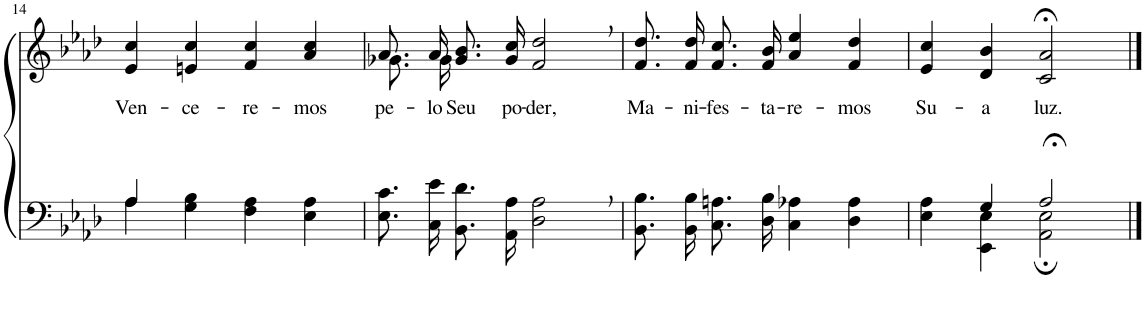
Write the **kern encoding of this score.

**kern	**kern	**text
*part2	*part1	*part1
*staff2	*staff1	*staff1
*I"Parte III e IV	*I"Parte I e II	*
!!LO:PB:g=z
*clefF4	*clefG2	*
*k[b-e-a-d-]	*k[b-e-a-d-]	*
*M4/4	*M4/4	*
=14	=14	=14
*^	*	*
!	!	!	!LO:LY:b
4A-/	4A-\	4e-/ 4cc/	Ven-
!	!	!	!LO:LY:b
2.ryy	4G\ 4B-\	4en/ 4cc/	-ce-
!	!	!	!LO:LY:b
.	4F\ 4A-\	4f/ 4cc/	-re-
!	!	!	!LO:LY:b
.	4E-\ 4A-\	4a-/ 4cc/	-mos
=15	=15	=15	=15
*	*	*^	*
!	!	!	!	!LO:LY:b
*v	*v	*	*	*
8.E-\ 8.c\L	8.a-/L	8.g-X\L	pe-
!	!	!	!LO:LY:b
16C\ 16e-\Jk	16a-/Jk	16g-\Jk	-lo
!	!	!	!LO:LY:b
8.BB-\ 8.d-\L	8.g-/ 8.b-/L	2.ryy	Seu
!	!	!	!LO:LY:b
16AA-\ 16A-\Jk	16g-/ 16cc/Jk	.	po-
!	!	!	!LO:LY:b
2D-\, 2A-\,	2f/, 2dd-/,	.	-der,
*	*v	*v	*
=16	=16	=16
!	!	!LO:LY:b
8.BB-\ 8.B-\L	8.f/ 8.dd-/L	Ma-
!	!	!LO:LY:b
16BB-\ 16B-\Jk	16f/ 16dd-/Jk	-ni-
!	!	!LO:LY:b
8.C\ 8.An\L	8.f/ 8.cc/L	-fes-
!	!	!LO:LY:b
16D-\ 16B-\Jk	16f/ 16b-/Jk	-ta-
!	!	!LO:LY:b
4C\ 4A-X\	4a-/ 4ee-/	-re-
!	!	!LO:LY:b
4D-\ 4A-\	4f/ 4dd-/	-mos
=17	=17	=17
*^	*	*
!	!	!	!LO:LY:b
4ryy	4E-\ 4A-\	4e-/ 4cc/	Su-
!	!	!	!LO:LY:b
4G/	4EE-\ 4E-\	4d-/ 4b-/	-a
!	!	!	!LO:LY:b
2A-;</	2AA-\; 2E-\;	2c/;< 2a-/;<	luz.
*v	*v	*	*
==	==	==
*-	*-	*-
